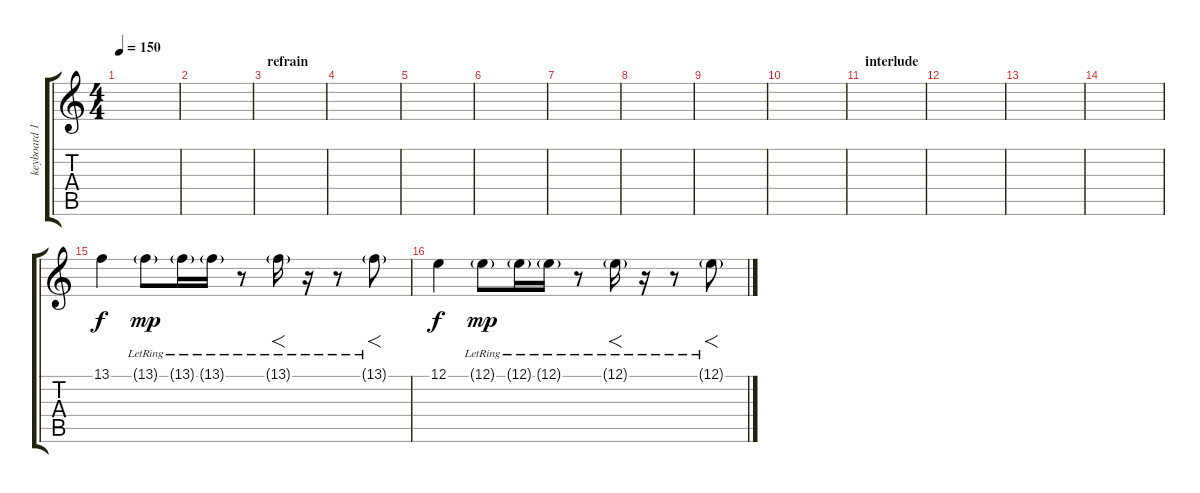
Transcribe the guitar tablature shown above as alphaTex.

\track ("keyboard 1" "keyboard 1") {instrument fx3crystal}
\staff {score tabs}
\tuning (E4 B3 G3 D3 A2 E2) {hide}
\ts (4 4)
\tempo 150
\clef g2
\ks c
|
|
\section ("" "refrain")
|
|
|
|
|
|
|
|
\section ("" "interlude")
|
|
|
|
13.1.4{dy f balance 0} 13.1{g lr}.8{dy mp balance 8} 13.1{g lr}.16 13.1{g lr}.16 r.8 13.1{g lr}.16{f} r.16 r.8 13.1{g lr}.8{f} |
12.1.4{dy f balance 16} 12.1{g lr}.8{dy mp balance 8} 12.1{g lr}.16 12.1{g lr}.16 r.8 12.1{g lr}.16{f} r.16 r.8 12.1{g lr}.8{f}
